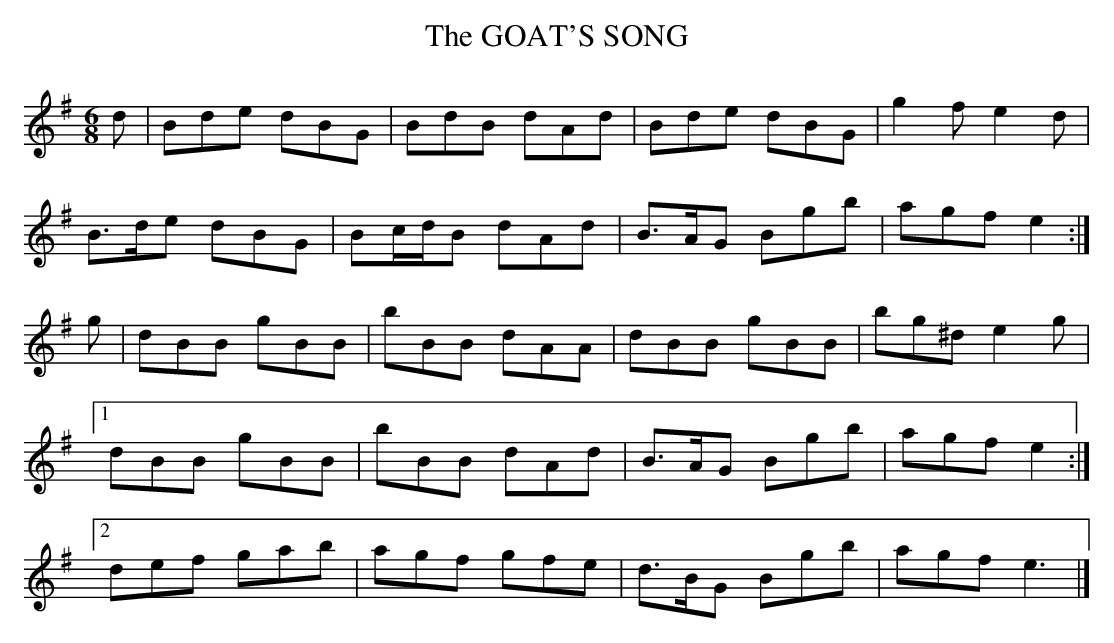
X:1
T:GOAT'S SONG, The
Y:"moderate"
M:6/8
L:1/8
K:Em % source key = Dm
d|Bde dBG|BdB dAd|Bde dBG|g2f e2d|
B>de dBG|Bc/d/B dAd|B>AG Bgb|agf e2:|
g|dBB gBB|bBB dAA|dBB gBB|bg^d e2g|
[1 dBB gBB|bBB dAd|B>AG Bgb|agf e2:|
[2 def gab|agf gfe|d>BG Bgb|agf e3|]
